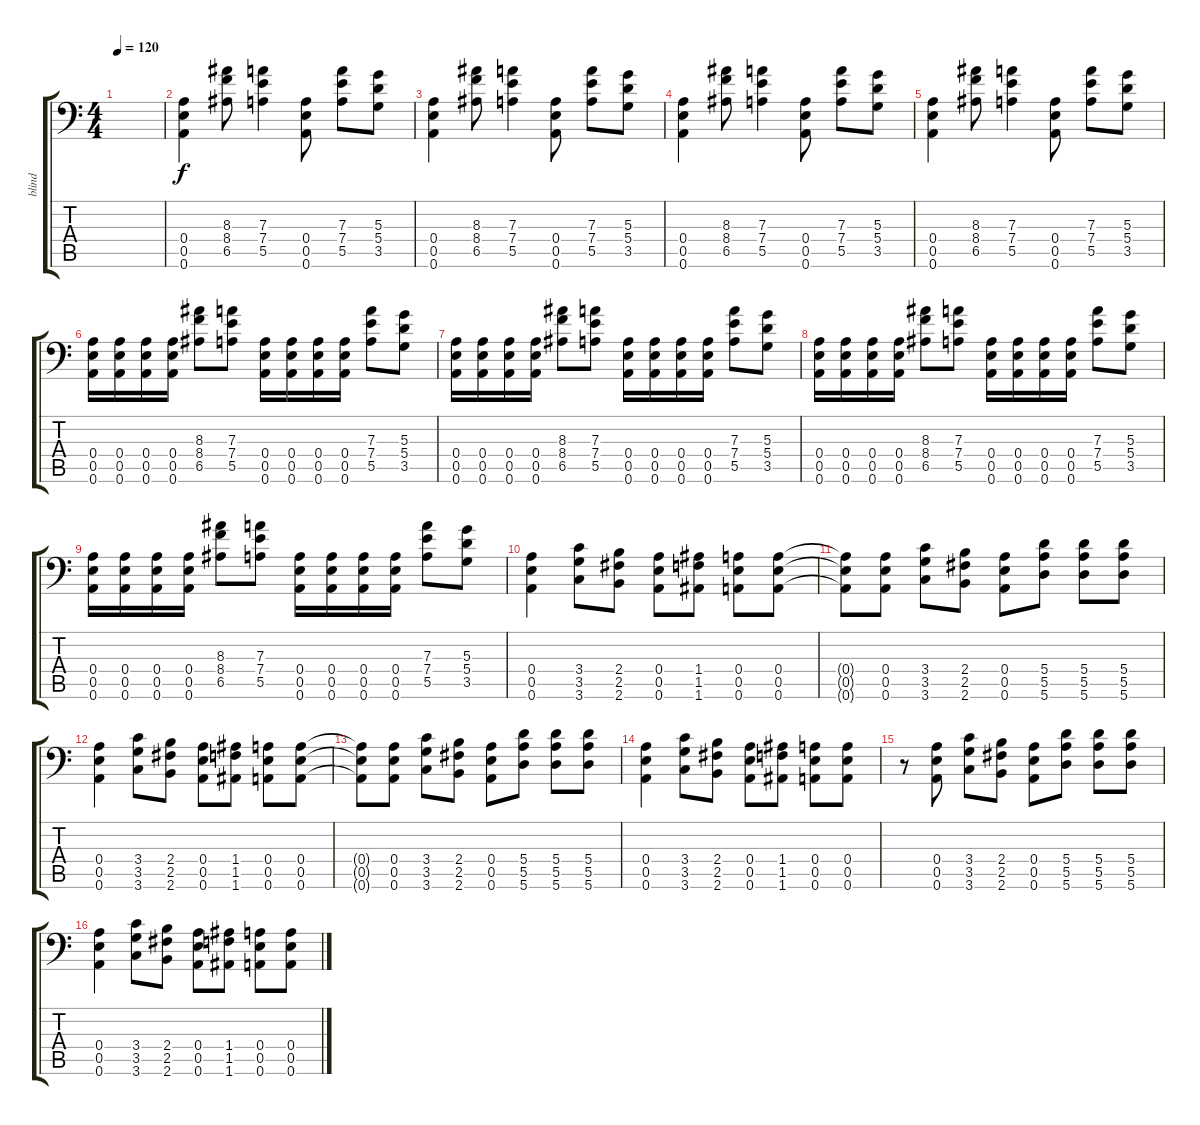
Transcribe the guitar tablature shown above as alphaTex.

\track ("blind" "blind") {instrument distortionguitar}
\staff {score tabs}
\tuning (B3 Gb3 D3 A2 E2 A1) {hide}
\ts (4 4)
\tempo 120
\clef f4
\ks c
|
(0.4 0.5 0.6).4{instrument distortionguitar} (8.3 8.4 6.5).8 (7.3 7.4 5.5).4 (0.4 0.5 0.6).8 (7.3 7.4 5.5).8 (5.3 5.4 3.5).8 |
(0.4 0.5 0.6).4 (8.3 8.4 6.5).8 (7.3 7.4 5.5).4 (0.4 0.5 0.6).8 (7.3 7.4 5.5).8 (5.3 5.4 3.5).8 |
(0.4 0.5 0.6).4 (8.3 8.4 6.5).8 (7.3 7.4 5.5).4 (0.4 0.5 0.6).8 (7.3 7.4 5.5).8 (5.3 5.4 3.5).8 |
(0.4 0.5 0.6).4 (8.3 8.4 6.5).8 (7.3 7.4 5.5).4 (0.4 0.5 0.6).8 (7.3 7.4 5.5).8 (5.3 5.4 3.5).8 |
(0.4 0.5 0.6).16 (0.4 0.5 0.6).16 (0.4 0.5 0.6).16 (0.4 0.5 0.6).16 (8.3 8.4 6.5).8 (7.3 7.4 5.5).8 (0.4 0.5 0.6).16 (0.4 0.5 0.6).16 (0.4 0.5 0.6).16 (0.4 0.5 0.6).16 (7.3 7.4 5.5).8 (5.3 5.4 3.5).8 |
(0.4 0.5 0.6).16 (0.4 0.5 0.6).16 (0.4 0.5 0.6).16 (0.4 0.5 0.6).16 (8.3 8.4 6.5).8 (7.3 7.4 5.5).8 (0.4 0.5 0.6).16 (0.4 0.5 0.6).16 (0.4 0.5 0.6).16 (0.4 0.5 0.6).16 (7.3 7.4 5.5).8 (5.3 5.4 3.5).8 |
(0.4 0.5 0.6).16 (0.4 0.5 0.6).16 (0.4 0.5 0.6).16 (0.4 0.5 0.6).16 (8.3 8.4 6.5).8 (7.3 7.4 5.5).8 (0.4 0.5 0.6).16 (0.4 0.5 0.6).16 (0.4 0.5 0.6).16 (0.4 0.5 0.6).16 (7.3 7.4 5.5).8 (5.3 5.4 3.5).8 |
(0.4 0.5 0.6).16 (0.4 0.5 0.6).16 (0.4 0.5 0.6).16 (0.4 0.5 0.6).16 (8.3 8.4 6.5).8 (7.3 7.4 5.5).8 (0.4 0.5 0.6).16 (0.4 0.5 0.6).16 (0.4 0.5 0.6).16 (0.4 0.5 0.6).16 (7.3 7.4 5.5).8 (5.3 5.4 3.5).8 |
(0.4 0.5 0.6).4{instrument distortionguitar} (3.4 3.5 3.6).8 (2.4 2.5 2.6).8 (0.4 0.5 0.6).8 (1.4 1.5 1.6).8 (0.4 0.5 0.6).8 (0.4 0.5 0.6).8 |
(0.4{t} 0.5{t} 0.6{t}).8 (0.4 0.5 0.6).8 (3.4 3.5 3.6).8 (2.4 2.5 2.6).8 (0.4 0.5 0.6).8 (5.4 5.5 5.6).8{instrument electricguitarmuted} (5.4 5.5 5.6).8 (5.4 5.5 5.6).8 |
(0.4 0.5 0.6).4{instrument distortionguitar} (3.4 3.5 3.6).8 (2.4 2.5 2.6).8 (0.4 0.5 0.6).8 (1.4 1.5 1.6).8 (0.4 0.5 0.6).8 (0.4 0.5 0.6).8 |
(0.4{t} 0.5{t} 0.6{t}).8 (0.4 0.5 0.6).8 (3.4 3.5 3.6).8 (2.4 2.5 2.6).8 (0.4 0.5 0.6).8 (5.4 5.5 5.6).8{instrument electricguitarmuted} (5.4 5.5 5.6).8 (5.4 5.5 5.6).8 |
(0.4 0.5 0.6).4{instrument distortionguitar} (3.4 3.5 3.6).8 (2.4 2.5 2.6).8 (0.4 0.5 0.6).8 (1.4 1.5 1.6).8 (0.4 0.5 0.6).8 (0.4 0.5 0.6).8 |
r.8 (0.4 0.5 0.6).8 (3.4 3.5 3.6).8 (2.4 2.5 2.6).8 (0.4 0.5 0.6).8 (5.4 5.5 5.6).8{instrument electricguitarmuted} (5.4 5.5 5.6).8 (5.4 5.5 5.6).8 |
(0.4 0.5 0.6).4{instrument distortionguitar} (3.4 3.5 3.6).8 (2.4 2.5 2.6).8 (0.4 0.5 0.6).8 (1.4 1.5 1.6).8 (0.4 0.5 0.6).8 (0.4 0.5 0.6).8
